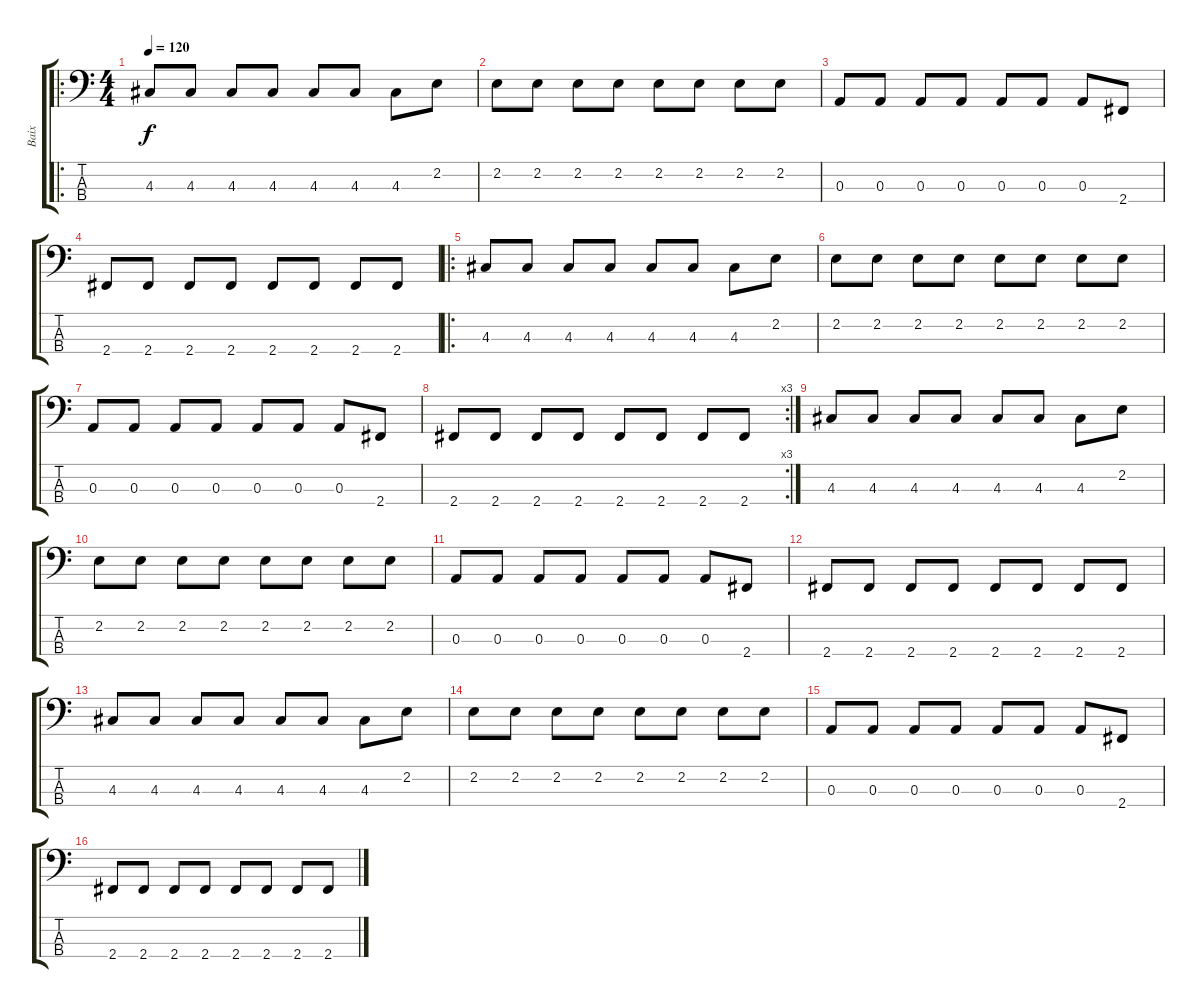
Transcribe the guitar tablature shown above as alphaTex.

\track ("Baix" "Baix") {instrument electricbassfinger}
\staff {score tabs}
\tuning (G2 D2 A1 E1) {hide}
\ro
\ts (4 4)
\tempo 120
\clef f4
\ks c
4.3.8{dy f} 4.3.8 4.3.8 4.3.8 4.3.8 4.3.8 4.3.8 2.2.8 |
2.2.8 2.2.8 2.2.8 2.2.8 2.2.8 2.2.8 2.2.8 2.2.8 |
0.3.8 0.3.8 0.3.8 0.3.8 0.3.8 0.3.8 0.3.8 2.4.8 |
2.4.8 2.4.8 2.4.8 2.4.8 2.4.8 2.4.8 2.4.8 2.4.8 |
\ro
4.3.8 4.3.8 4.3.8 4.3.8 4.3.8 4.3.8 4.3.8 2.2.8 |
2.2.8 2.2.8 2.2.8 2.2.8 2.2.8 2.2.8 2.2.8 2.2.8 |
0.3.8 0.3.8 0.3.8 0.3.8 0.3.8 0.3.8 0.3.8 2.4.8 |
\rc 3
2.4.8 2.4.8 2.4.8 2.4.8 2.4.8 2.4.8 2.4.8 2.4.8 |
4.3.8{volume 16} 4.3.8 4.3.8 4.3.8 4.3.8 4.3.8 4.3.8 2.2.8 |
2.2.8 2.2.8 2.2.8 2.2.8 2.2.8 2.2.8 2.2.8 2.2.8 |
0.3.8 0.3.8 0.3.8 0.3.8 0.3.8 0.3.8 0.3.8 2.4.8 |
2.4.8 2.4.8 2.4.8 2.4.8 2.4.8 2.4.8 2.4.8 2.4.8 |
4.3.8 4.3.8 4.3.8 4.3.8 4.3.8 4.3.8 4.3.8 2.2.8 |
2.2.8 2.2.8 2.2.8 2.2.8 2.2.8 2.2.8 2.2.8 2.2.8 |
0.3.8 0.3.8 0.3.8 0.3.8 0.3.8 0.3.8 0.3.8 2.4.8 |
2.4.8 2.4.8 2.4.8 2.4.8 2.4.8 2.4.8 2.4.8 2.4.8
